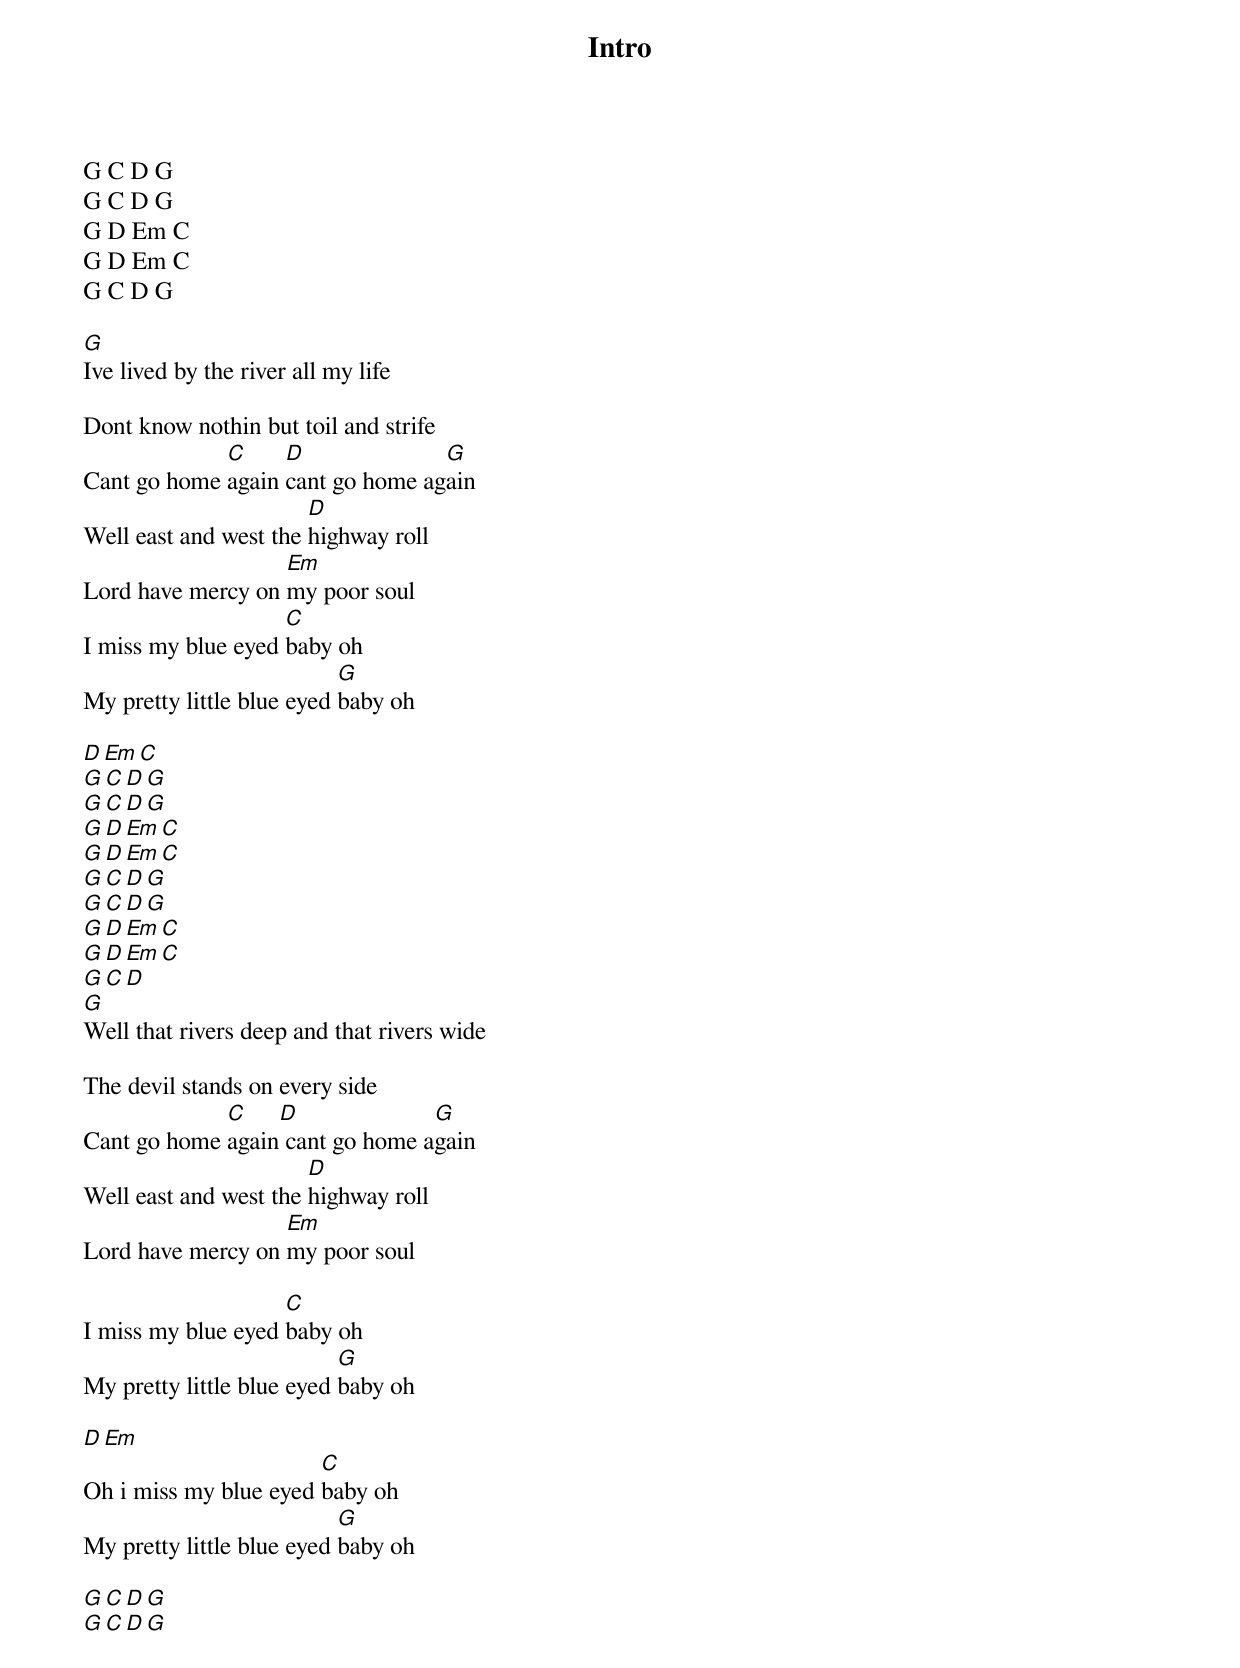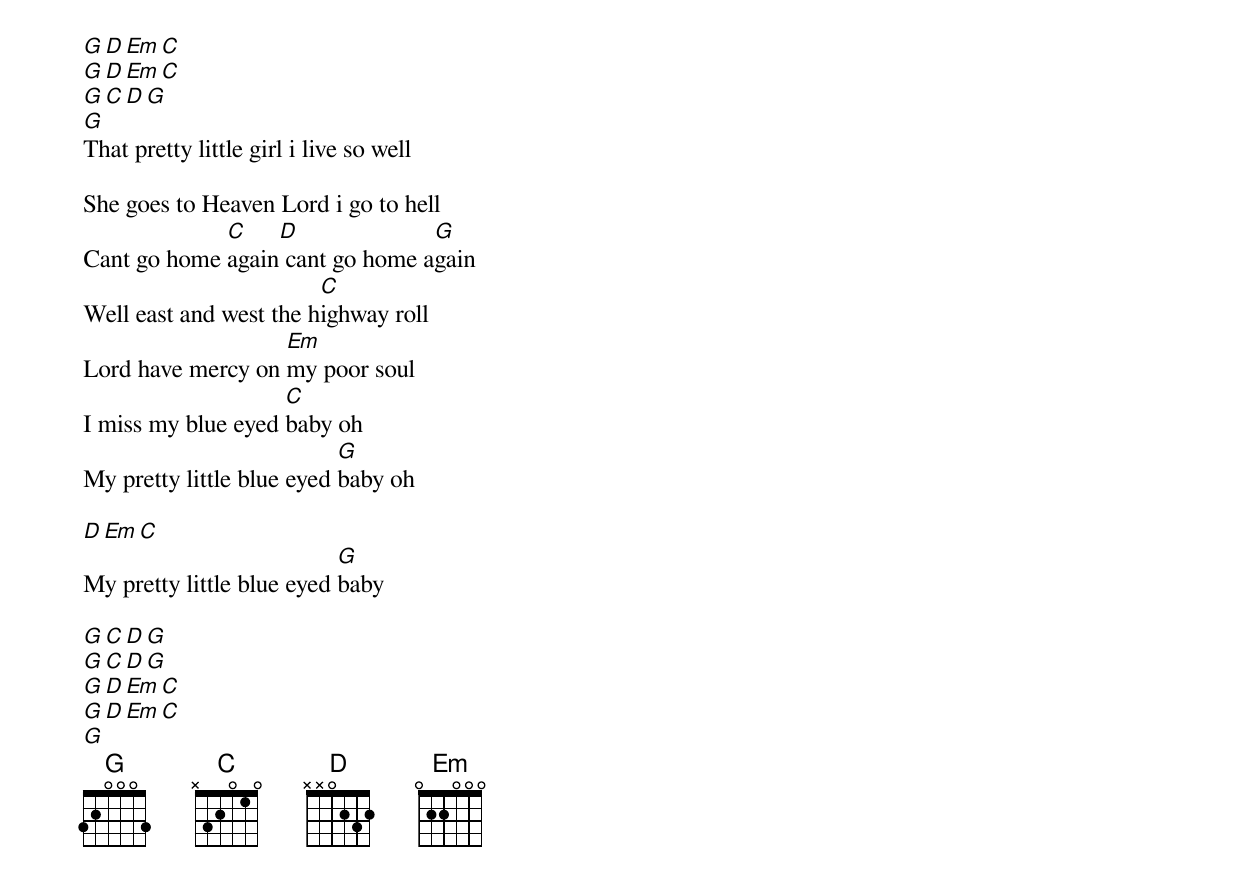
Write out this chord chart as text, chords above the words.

Intro

G C D G
G C D G
G D Em C
G D Em C
G C D G

G
Ive lived by the river all my life

Dont know nothin but toil and strife
             C     D              G
Cant go home again cant go home again
                       D
Well east and west the highway roll
                   Em
Lord have mercy on my poor soul
                    C
I miss my blue eyed baby oh
                           G
My pretty little blue eyed baby oh

D Em C
G C D G
G C D G
G D Em C
G D Em C
G C D G
G C D G
G D Em C
G D Em C
G C D
G
Well that rivers deep and that rivers wide

The devil stands on every side
             C    D              G
Cant go home again cant go home again
                       D
Well east and west the highway roll
                   Em
Lord have mercy on my poor soul

                    C
I miss my blue eyed baby oh
                           G
My pretty little blue eyed baby oh

D Em
                       C
Oh i miss my blue eyed baby oh
                           G
My pretty little blue eyed baby oh

G C D G
G C D G
G D Em C
G D Em C
G C D G
G
That pretty little girl i live so well

She goes to Heaven Lord i go to hell
             C    D              G
Cant go home again cant go home again
                        C
Well east and west the highway roll
                   Em
Lord have mercy on my poor soul
                    C
I miss my blue eyed baby oh
                           G
My pretty little blue eyed baby oh

D Em C
                           G
My pretty little blue eyed baby

G C D G
G C D G
G D Em C
G D Em C
G
